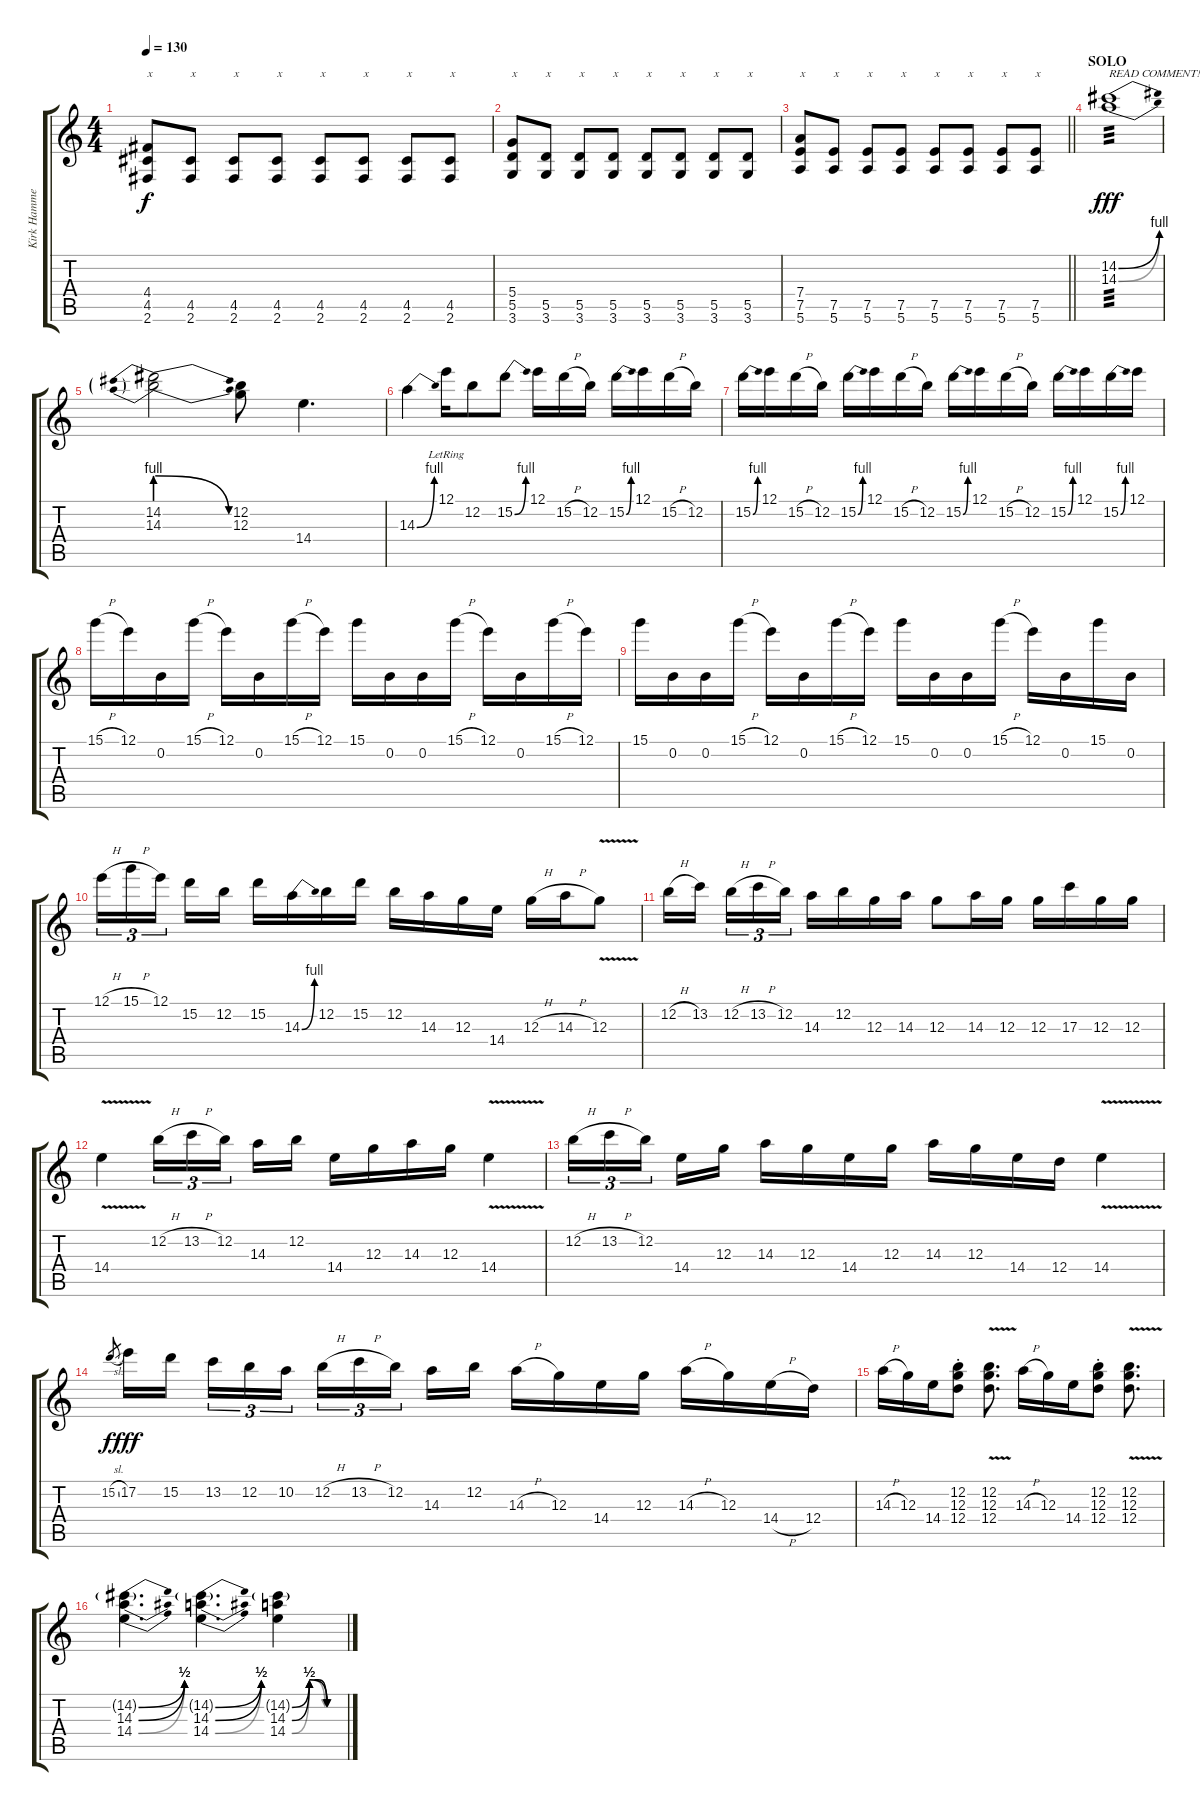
\track ("Kirk Hammett" "Kirk Hamme") {instrument distortionguitar}
\staff {score tabs}
\tuning (E4 B3 G3 D3 A2 E2) {hide}
\ts (4 4)
\tempo 130
\clef g2
\ks c
(4.4 4.5 2.6).8{txt "x" dy f} (4.5 2.6).8{txt "x"} (4.5 2.6).8{txt "x"} (4.5 2.6).8{txt "x"} (4.5 2.6).8{txt "x"} (4.5 2.6).8{txt "x"} (4.5 2.6).8{txt "x"} (4.5 2.6).8{txt "x"} |
(5.4 5.5 3.6).8{txt "x"} (5.5 3.6).8{txt "x"} (5.5 3.6).8{txt "x"} (5.5 3.6).8{txt "x"} (5.5 3.6).8{txt "x"} (5.5 3.6).8{txt "x"} (5.5 3.6).8{txt "x"} (5.5 3.6).8{txt "x"} |
\barLineRight lightlight
(7.4 7.5 5.6).8{txt "x"} (7.5 5.6).8{txt "x"} (7.5 5.6).8{txt "x"} (7.5 5.6).8{txt "x"} (7.5 5.6).8{txt "x"} (7.5 5.6).8{txt "x"} (7.5 5.6).8{txt "x"} (7.5 5.6).8{txt "x"} |
\section ("" "SOLO")
(14.2{be (bend 0 0 60 4)} 14.3{be (bend 0 0 60 4)}).1{txt "READ COMMENT! PRESS F5" tp 3 dy fff} |
(14.2{be (prebendrelease 0 4 60 0)} 14.3{be (prebendrelease 0 4 60 0)}).2 (12.2 12.3).8 14.4.4{d} |
14.3{be (bend 0 0 60 4)}.4 12.1{lr}.16 12.2{lr}.8 15.2{be (bend 0 0 60 4)}.8 12.1.16 15.2{h}.16 12.2.16 15.2{be (bend 0 0 60 4)}.16 12.1.16 15.2{h}.16 12.2.16 |
15.2{be (bend 0 0 60 4)}.16 12.1.16 15.2{h}.16 12.2.16 15.2{be (bend 0 0 60 4)}.16 12.1.16 15.2{h}.16 12.2.16 15.2{be (bend 0 0 60 4)}.16 12.1.16 15.2{h}.16 12.2.16 15.2{be (bend 0 0 60 4)}.16 12.1.16 15.2{be (bend 0 0 60 4)}.16 12.1.16 |
15.1{h}.16 12.1.16 0.2.16 15.1{h}.16 12.1.16 0.2.16 15.1{h}.16 12.1.16 15.1.16 0.2.16 0.2.16 15.1{h}.16 12.1.16 0.2.16 15.1{h}.16 12.1.16 |
15.1.16 0.2.16 0.2.16 15.1{h}.16 12.1.16 0.2.16 15.1{h}.16 12.1.16 15.1.16 0.2.16 0.2.16 15.1{h}.16 12.1.16 0.2.16 15.1.16 0.2.16 |
12.1{h}.16{tu (3 2)} 15.1{h}.16{tu (3 2)} 12.1.16{tu (3 2) beam splitsecondary} 15.2.16 12.2.16 15.2.16 14.3{be (bend 0 0 60 4)}.16 12.2.16 15.2.16 12.2.16 14.3.16 12.3.16 14.4.16 12.3{h}.16 14.3{h}.16 12.3{v}.8 |
12.2{h}.16 13.2.16{beam splitsecondary} 12.2{h}.16{tu (3 2)} 13.2{h}.16{tu (3 2)} 12.2.16{tu (3 2)} 14.3.16 12.2.16 12.3.16 14.3.16 12.3.8 14.3.16 12.3.16 12.3.16 17.3.16 12.3.16 12.3.16 |
14.4{v}.4 12.2{h}.16{tu (3 2)} 13.2{h}.16{tu (3 2)} 12.2.16{tu (3 2) beam splitsecondary} 14.3.16 12.2.16 14.4.16 12.3.16 14.3.16 12.3.16 14.4{v}.4 |
12.2{h}.16{tu (3 2)} 13.2{h}.16{tu (3 2)} 12.2.16{tu (3 2) beam splitsecondary} 14.4.16 12.3.16 14.3.16 12.3.16 14.4.16 12.3.16 14.3.16 12.3.16 14.4.16 12.4.16 14.4{v}.4 |
15.2{sl}.8{gr dy f} 17.2.16{dy fff} 15.2.16{beam splitsecondary} 13.2.16{tu (3 2)} 12.2.16{tu (3 2)} 10.2.16{tu (3 2)} 12.2{h}.16{tu (3 2)} 13.2{h}.16{tu (3 2)} 12.2.16{tu (3 2) beam splitsecondary} 14.3.16 12.2.16 14.3{h}.16 12.3.16 14.4.16 12.3.16 14.3{h}.16 12.3.16 14.4{h}.16 12.4.16 |
14.3{h}.16 12.3.16 14.4.16 (12.2 12.3{st} 12.4).8 (12.2{v} 12.3{v} 12.4{v}).8{d} 14.3{h}.16 12.3.16 14.4.16 (12.2 12.3{st} 12.4{st}).8 (12.2{v} 12.3{v} 12.4{v}).8{d} |
(14.2{be (bend 0 0 60 2) g} 14.3{be (bend 0 0 60 2)} 14.4{be (bend 0 0 60 2)}).4{d} (14.2{be (bend 0 0 60 2) g} 14.3{be (bend 0 0 60 2)} 14.4{be (bend 0 0 60 2)}).4{d} (14.2{be (custom 0 0 20 2 30 2 40 0 60 0) g} 14.3{be (custom 0 0 20 2 41 0 60 0)} 14.4{be (custom 0 0 20 2 38 0 60 0)}).4
